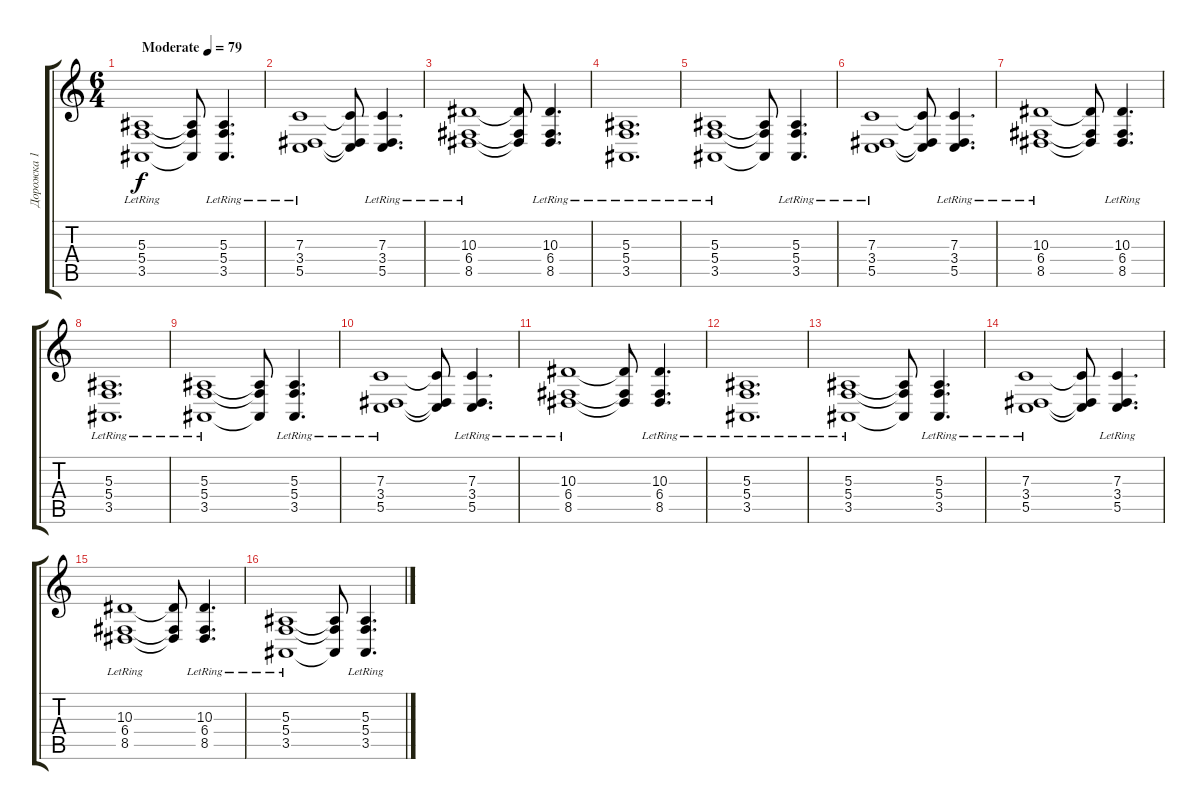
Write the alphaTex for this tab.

\track ("Дорожка 1" "Дорожка 1") {instrument acousticgrandpiano}
\staff {score tabs}
\tuning (D4 A3 F3 C3 G2 C2) {hide}
\ts (6 4)
\tempo (79 "Moderate")
\clef g2
\ks c
(5.3{lr} 5.4{lr} 3.5{lr}).1{dy f instrument acousticgrandpiano} (5.3{t} 5.4{t} 3.5{t}).8 (5.3{lr} 5.4{lr} 3.5{lr}).4{d} |
(7.3{lr} 3.4{lr} 5.5{lr}).1 (7.3{t} 3.4{t} 5.5{t}).8 (7.3{lr} 3.4{lr} 5.5{lr}).4{d} |
(10.3{lr} 6.4{lr} 8.5{lr}).1 (10.3{t} 6.4{t} 8.5{t}).8 (10.3{lr} 6.4{lr} 8.5{lr}).4{d} |
(5.3{lr} 5.4{lr} 3.5{lr}).1{d} |
(5.3{lr} 5.4{lr} 3.5{lr}).1 (5.3{t} 5.4{t} 3.5{t}).8 (5.3{lr} 5.4{lr} 3.5{lr}).4{d} |
(7.3{lr} 3.4{lr} 5.5{lr}).1 (7.3{t} 3.4{t} 5.5{t}).8 (7.3{lr} 3.4{lr} 5.5{lr}).4{d} |
(10.3{lr} 6.4{lr} 8.5{lr}).1 (10.3{t} 6.4{t} 8.5{t}).8 (10.3{lr} 6.4{lr} 8.5{lr}).4{d} |
(5.3{lr} 5.4{lr} 3.5{lr}).1{d} |
(5.3{lr} 5.4{lr} 3.5{lr}).1 (5.3{t} 5.4{t} 3.5{t}).8 (5.3{lr} 5.4{lr} 3.5{lr}).4{d} |
(7.3{lr} 3.4{lr} 5.5{lr}).1 (7.3{t} 3.4{t} 5.5{t}).8 (7.3{lr} 3.4{lr} 5.5{lr}).4{d} |
(10.3{lr} 6.4{lr} 8.5{lr}).1 (10.3{t} 6.4{t} 8.5{t}).8 (10.3{lr} 6.4{lr} 8.5{lr}).4{d} |
(5.3{lr} 5.4{lr} 3.5{lr}).1{d} |
(5.3{lr} 5.4{lr} 3.5{lr}).1 (5.3{t} 5.4{t} 3.5{t}).8 (5.3{lr} 5.4{lr} 3.5{lr}).4{d} |
(7.3{lr} 3.4{lr} 5.5{lr}).1 (7.3{t} 3.4{t} 5.5{t}).8 (7.3{lr} 3.4{lr} 5.5{lr}).4{d} |
(10.3{lr} 6.4{lr} 8.5{lr}).1 (10.3{t} 6.4{t} 8.5{t}).8 (10.3{lr} 6.4{lr} 8.5{lr}).4{d} |
(5.3{lr} 5.4{lr} 3.5{lr}).1 (5.3{t} 5.4{t} 3.5{t}).8 (5.3{lr} 5.4{lr} 3.5{lr}).4{d}
